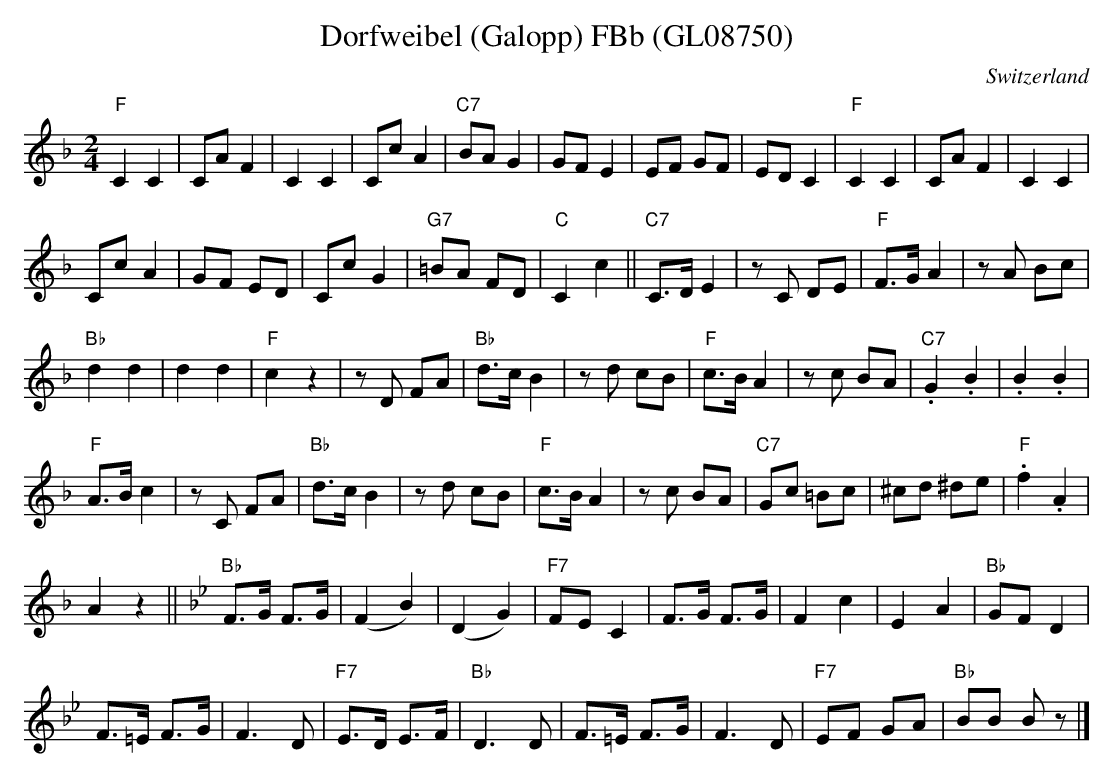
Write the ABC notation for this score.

X:1
T: Dorfweibel (Galopp) FBb (GL08750)
O:Switzerland
M:2/4
L:1/8
K:F major
"F"C2C2 | CA F2 | C2C2 | CcA2 | "C7"BA  G2 | GF E2 | EF GF | ED C2 | "F"C2C2 | CA F2 | C2C2 |
Cc A2 | GF ED | Cc G2 | "G7"=BA FD | "C"C2c2 || "C7"C>D E2 | zC DE | "F"F>G A2 | zA Bc |
"Bb"d2d2 | d2d2 | "F"c2z2 | zD FA | "Bb"d>c B2 | zd cB | "F"c>B A2 | zc BA | "C7".G2.B2 | .B2.B2 |
"F"A>B c2 | zC FA | "Bb"d>c B2 | zd cB | "F"c>B A2 | zc BA | "C7"Gc =Bc | ^cd ^de | "F".f2.A2 |
A2z2 || [K:Bb] "Bb"F>G F>G |  (F2B2) | (D2G2) | "F7"FE C2 | F>G F>G | F2c2 | E2A2 | "Bb"GF D2 |
F>=E  F>G | F3D | "F7"E>D E>F | "Bb"D3D | F>=E F>G | F3D | "F7"EF GA | "Bb"BB Bz |]
